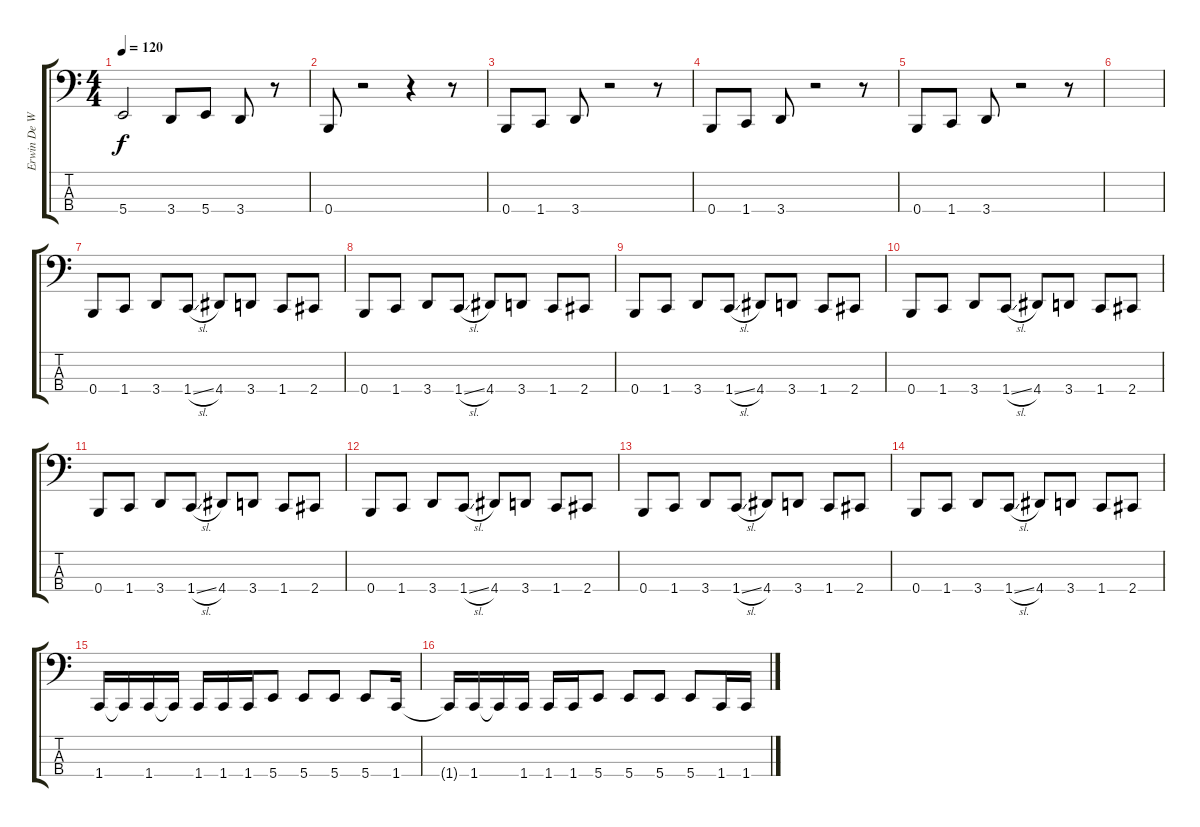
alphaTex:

\track ("Erwin De Wit" "Erwin De W") {instrument electricbassfinger}
\staff {score tabs}
\tuning (D2 A1 E1 B0) {hide}
\ts (4 4)
\tempo 120
\clef f4
\ks c
5.4.2{dy f} 3.4.8 5.4.8 3.4.8 r.8 |
0.4.8 r.2 r.4 r.8 |
0.4.8 1.4.8 3.4.8 r.2 r.8 |
0.4.8 1.4.8 3.4.8 r.2 r.8 |
0.4.8 1.4.8 3.4.8 r.2 r.8 |
|
0.4.8 1.4.8 3.4.8 1.4{sl}.8 4.4.8 3.4.8 1.4.8 2.4.8 |
0.4.8 1.4.8 3.4.8 1.4{sl}.8 4.4.8 3.4.8 1.4.8 2.4.8 |
0.4.8 1.4.8 3.4.8 1.4{sl}.8 4.4.8 3.4.8 1.4.8 2.4.8 |
0.4.8 1.4.8 3.4.8 1.4{sl}.8 4.4.8 3.4.8 1.4.8 2.4.8 |
0.4.8 1.4.8 3.4.8 1.4{sl}.8 4.4.8 3.4.8 1.4.8 2.4.8 |
0.4.8 1.4.8 3.4.8 1.4{sl}.8 4.4.8 3.4.8 1.4.8 2.4.8 |
0.4.8 1.4.8 3.4.8 1.4{sl}.8 4.4.8 3.4.8 1.4.8 2.4.8 |
0.4.8 1.4.8 3.4.8 1.4{sl}.8 4.4.8 3.4.8 1.4.8 2.4.8 |
1.4.16 1.4{t}.16 1.4.16 1.4{t}.16 1.4.16 1.4.16 1.4.16 5.4.8 5.4.8 5.4.8 5.4.8 1.4.16 |
1.4{t}.16 1.4.16 1.4{t}.16 1.4.16 1.4.16 1.4.16 5.4.8 5.4.8 5.4.8 5.4.8 1.4.16 1.4.16
